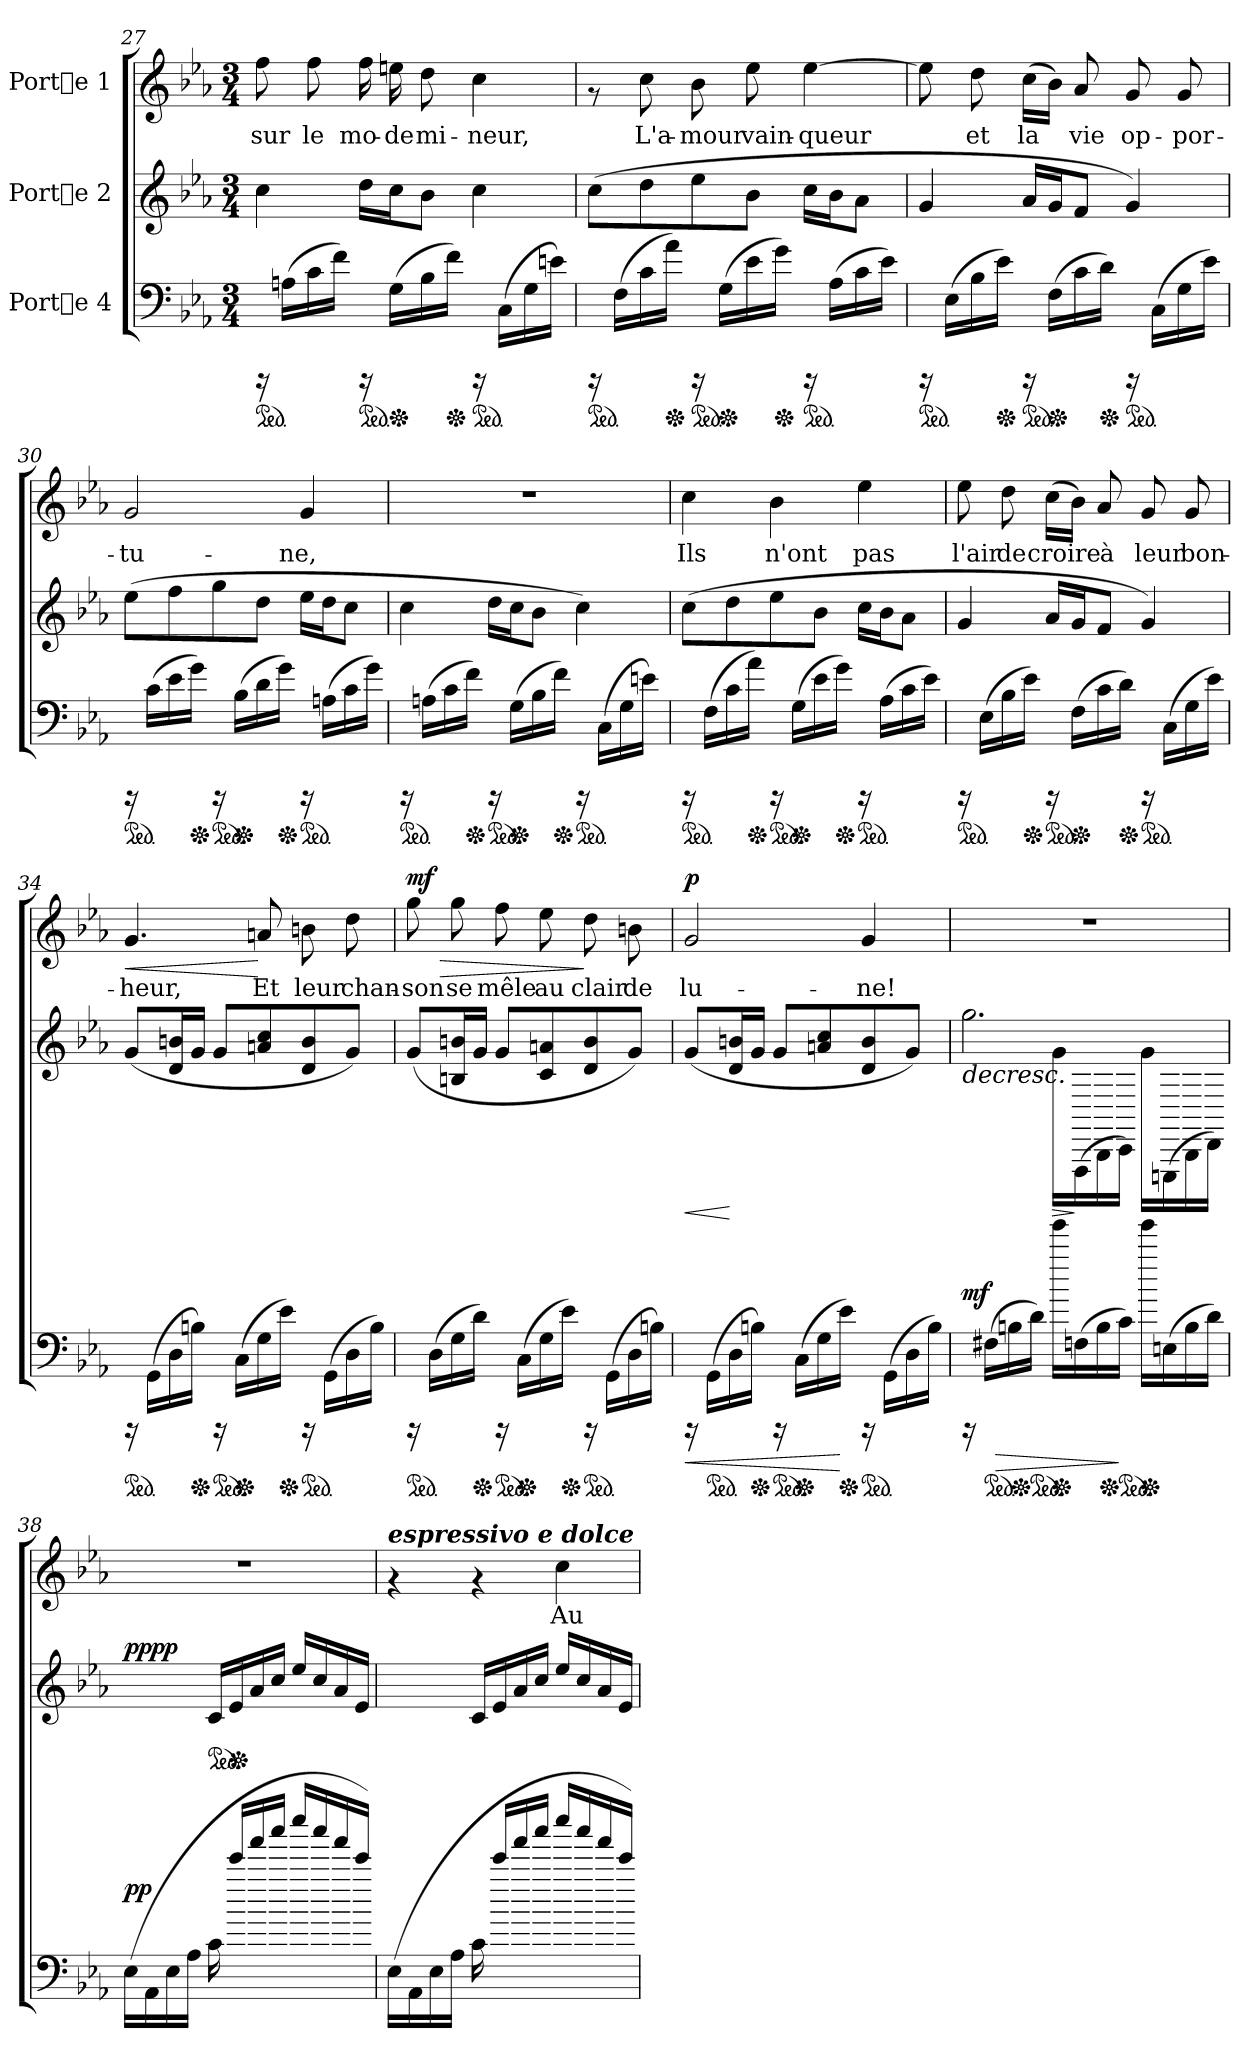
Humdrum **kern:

**kern	**dynam	**kern	**dynam	**kern	**text	**dynam
*part3	*part3	*part2	*part2	*part1	*part1	*part1
*staff3	*staff3	*staff2	*staff2	*staff1	*staff1	*staff1
*I"Porte 4	*	*I"Porte 2	*	*I"Porte 1	*	*
*clefF4	*	*clefG2	*	*clefG2	*	*
*k[b-e-a-]	*	*k[b-e-a-]	*	*k[b-e-a-]	*	*
*E-:	*	*E-:	*	*E-:	*	*
*M3/4	*	*M3/4	*	*M3/4	*	*
*ped	*	*	*	*	*	*
=27	=27	=27	=27	=27	=27	=27
!	!	!	!	!	!LO:LY:b	!
16rCCC	.	4cc\	.	8ff\	sur	.
(>16An\L	.	.	.	.	.	.
!	!	!	!	!	!LO:LY:b	!
16c\	.	.	.	8ff\	le	.
16f\J)	.	.	.	.	.	.
*ped	*	*	*	*	*	*
!	!	!	!	!	!LO:LY:b	!
16rCCC	.	16dd\L	.	16ff\	mo-	.
*Xped	*	*	*	*	*	*
!	!	!	!	!	!LO:LY:b	!
(>16G\L	.	16cc\	.	16een\	-de	.
!	!	!	!	!	!LO:LY:b	!
16B-\	.	8b-\J	.	8dd\	mi-	.
*Xped	*	*	*	*	*	*
16f\J)	.	.	.	.	.	.
*ped	*	*	*	*	*	*
!	!	!	!	!	!LO:LY:b	!
16rCCC	.	4cc\	.	4cc\	-neur,	.
(>16C\L	.	.	.	.	.	.
16G\	.	.	.	.	.	.
16en\J)	.	.	.	.	.	.
!!LO:LB:g=z
=28	=28	=28	=28	=28	=28	=28
*ped	*	*	*	*	*	*
16rCCC	.	(>8cc\L	.	8rf	.	.
(>16F\L	.	.	.	.	.	.
!	!	!	!	!	!LO:LY:b	!
16c\	.	8dd\	.	8cc\	L'a-	.
*Xped	*	*	*	*	*	*
16a-\J)	.	.	.	.	.	.
*ped	*	*	*	*	*	*
!	!	!	!	!	!LO:LY:b	!
16rCCC	.	8ee-\	.	8b-\	-mour	.
*Xped	*	*	*	*	*	*
(>16G\L	.	.	.	.	.	.
!	!	!	!	!	!LO:LY:b	!
16e-\	.	8b-\J	.	8ee-\	vain-	.
*Xped	*	*	*	*	*	*
16g\J)	.	.	.	.	.	.
*ped	*	*	*	*	*	*
!	!	!	!	!	!LO:LY:b	!
16rCCC	.	16cc\L	.	[>4ee-\	-queur	.
(>16A-\L	.	16b-\	.	.	.	.
16c\	.	8a-\J	.	.	.	.
16e-\J)	.	.	.	.	.	.
=29	=29	=29	=29	=29	=29	=29
*ped	*	*	*	*	*	*
!	!	!	!	!	!LO:LY:b	!
16rCCC	.	4g/	.	8ee-\]	.	.
(>16E-\L	.	.	.	.	.	.
!	!	!	!	!	!LO:LY:b	!
16B-\	.	.	.	8dd\	et	.
*Xped	*	*	*	*	*	*
16e-\J)	.	.	.	.	.	.
*ped	*	*	*	*	*	*
!	!	!	!	!	!LO:LY:b	!
16rCCC	.	16a-/L	.	(>16cc\L	la	.
*Xped	*	*	*	*	*	*
!	!	!	!	!	!LO:LY:b	!
(>16F\L	.	16g/	.	16b-\J)	.	.
!	!	!	!	!	!LO:LY:b	!
16c\	.	8f/J	.	8a-/	vie	.
*Xped	*	*	*	*	*	*
16d\J)	.	.	.	.	.	.
*ped	*	*	*	*	*	*
!	!	!	!	!	!LO:LY:b	!
16rCCC	.	4g/)	.	8g/	op-	.
(>16C\L	.	.	.	.	.	.
!	!	!	!	!	!LO:LY:b	!
16G\	.	.	.	8g/	-por-	.
16e-\J)	.	.	.	.	.	.
=30	=30	=30	=30	=30	=30	=30
*ped	*	*	*	*	*	*
!	!	!	!	!	!LO:LY:b	!
16rCCC	.	(>8ee-\L	.	2g/	-tu-	.
(>16c\L	.	.	.	.	.	.
16e-\	.	8ff\	.	.	.	.
*Xped	*	*	*	*	*	*
16g\J)	.	.	.	.	.	.
*ped	*	*	*	*	*	*
16rCCC	.	8gg\	.	.	.	.
*Xped	*	*	*	*	*	*
(>16B-\L	.	.	.	.	.	.
16d\	.	8dd\J	.	.	.	.
*Xped	*	*	*	*	*	*
16g\J)	.	.	.	.	.	.
*ped	*	*	*	*	*	*
!	!	!	!	!	!LO:LY:b	!
16rCCC	.	16ee-\L	.	4g/	-ne,	.
(>16An\L	.	16dd\	.	.	.	.
16c\	.	8cc\J	.	.	.	.
16g\J)	.	.	.	.	.	.
!!LO:LB:g=z
=31	=31	=31	=31	=31	=31	=31
*ped	*	*	*	*	*	*
16rCCC	.	4cc\	.	2.r	.	.
(>16An\L	.	.	.	.	.	.
16c\	.	.	.	.	.	.
*Xped	*	*	*	*	*	*
16f\J)	.	.	.	.	.	.
*ped	*	*	*	*	*	*
16rCCC	.	16dd\L	.	.	.	.
*Xped	*	*	*	*	*	*
(>16G\L	.	16cc\	.	.	.	.
16B-\	.	8b-\J	.	.	.	.
*Xped	*	*	*	*	*	*
16f\J)	.	.	.	.	.	.
*ped	*	*	*	*	*	*
16rCCC	.	4cc\)	.	.	.	.
(>16C\L	.	.	.	.	.	.
16G\	.	.	.	.	.	.
16en\J)	.	.	.	.	.	.
=32	=32	=32	=32	=32	=32	=32
*ped	*	*	*	*	*	*
!	!	!	!	!	!LO:LY:b	!
16rCCC	.	(>8cc\L	.	4cc\	Ils	.
(>16F\L	.	.	.	.	.	.
16c\	.	8dd\	.	.	.	.
*Xped	*	*	*	*	*	*
16a-\J)	.	.	.	.	.	.
*ped	*	*	*	*	*	*
!	!	!	!	!	!LO:LY:b	!
16rCCC	.	8ee-\	.	4b-\	n'ont	.
*Xped	*	*	*	*	*	*
(>16G\L	.	.	.	.	.	.
16e-\	.	8b-\J	.	.	.	.
*Xped	*	*	*	*	*	*
16g\J)	.	.	.	.	.	.
*ped	*	*	*	*	*	*
!	!	!	!	!	!LO:LY:b	!
16rCCC	.	16cc\L	.	4ee-\	pas	.
(>16A-\L	.	16b-\	.	.	.	.
16c\	.	8a-\J	.	.	.	.
16e-\J)	.	.	.	.	.	.
!!LO:PB:g=z
=33	=33	=33	=33	=33	=33	=33
*ped	*	*	*	*	*	*
!	!	!	!	!	!LO:LY:b	!
16rCCC	.	4g/	.	8ee-\	l'air	.
(>16E-\L	.	.	.	.	.	.
!	!	!	!	!	!LO:LY:b	!
16B-\	.	.	.	8dd\	de	.
*Xped	*	*	*	*	*	*
16e-\J)	.	.	.	.	.	.
*ped	*	*	*	*	*	*
!	!	!	!	!	!LO:LY:b	!
16rCCC	.	16a-/L	.	(>16cc\L	croire	.
*Xped	*	*	*	*	*	*
!	!	!	!	!	!LO:LY:b	!
(>16F\L	.	16g/	.	16b-\J)	.	.
!	!	!	!	!	!LO:LY:b	!
16c\	.	8f/J	.	8a-/	à	.
*Xped	*	*	*	*	*	*
16d\J)	.	.	.	.	.	.
*ped	*	*	*	*	*	*
!	!	!	!	!	!LO:LY:b	!
16rCCC	.	4g/)	.	8g/	leur	.
(>16C\L	.	.	.	.	.	.
!	!	!	!	!	!LO:LY:b	!
16G\	.	.	.	8g/	bon-	.
16e-\J)	.	.	.	.	.	.
=34	=34	=34	=34	=34	=34	=34
*ped	*	*	*	*	*	*
!	!	!	!	!	!LO:LY:b	!LO:HP:b
16rCCC	.	(>8g/L	.	4.g/	-heur,	<
(>16GG\L	.	.	.	.	.	.
16D\	.	16bn/ 16d/	.	.	.	.
*Xped	*	*	*	*	*	*
16Bn\J)	.	16g/J	.	.	.	.
*ped	*	*	*	*	*	*
16rCCC	.	8g/L	.	.	.	.
*Xped	*	*	*	*	*	*
(>16C\L	.	.	.	.	.	.
!	!	!	!	!	!LO:LY:b	!
16G\	.	8cc/ 8an/	.	8an/	Et	[
*Xped	*	*	*	*	*	*
16e-\J)	.	.	.	.	.	.
*ped	*	*	*	*	*	*
!	!	!	!	!	!LO:LY:b	!
16rCCC	.	8b/ 8d/	.	8bn\	leur	.
(>16GG\L	.	.	.	.	.	.
!	!	!	!	!	!LO:LY:b	!
16D\	.	8g/J)	.	8dd\	chan-	.
16B\J)	.	.	.	.	.	.
!!LO:LB:g=z
=35	=35	=35	=35	=35	=35	=35
*ped	*	*	*	*	*	*
!	!	!	!	!	!LO:LY:b	!LO:HP:b
!	!	!	!	!	!	!LO:DY:n=1:a
16rCCC	.	(>8g/L	.	8gg\	-son	> mf
(>16D\L	.	.	.	.	.	.
!	!	!	!	!	!LO:LY:b	!
16G\	.	16bn/ 16Bn/	.	8gg\	se	.
*Xped	*	*	*	*	*	*
16d\J)	.	16g/J	.	.	.	.
*ped	*	*	*	*	*	*
!	!	!	!	!	!LO:LY:b	!
16rCCC	.	8g/L	.	8ff\	mêle	.
*Xped	*	*	*	*	*	*
(>16C\L	.	.	.	.	.	.
!	!	!	!	!	!LO:LY:b	!
16G\	.	8an/ 8c/	.	8ee-\	au	.
*Xped	*	*	*	*	*	*
16e-\J)	.	.	.	.	.	.
*ped	*	*	*	*	*	*
!	!	!	!	!	!LO:LY:b	!
16rCCC	.	8b/ 8d/	.	8dd\	clair	]
(>16GG\L	.	.	.	.	.	.
!	!	!	!	!	!LO:LY:b	!
16D\	.	8g/J)	.	8bn\	de	.
16Bn\J)	.	.	.	.	.	.
=36	=36	=36	=36	=36	=36	=36
!	!LO:HP:b	!	!LO:HP:b	!	!LO:LY:b	!LO:DY:a
16rCCC	<	(>8g/L	<	2g/	lu-	p
*ped	*	*	*	*	*	*
(>16GG\L	.	.	.	.	.	.
16D\	.	16bn/ 16d/	[	.	.	.
*Xped	*	*	*	*	*	*
16Bn\J)	.	16g/J	.	.	.	.
*ped	*	*	*	*	*	*
16rCCC	.	8g/L	.	.	.	.
*Xped	*	*	*	*	*	*
(>16C\L	.	.	.	.	.	.
16G\	.	8cc/ 8an/	.	.	.	.
*Xped	*	*	*	*	*	*
16e-\J)	[	.	.	.	.	.
*ped	*	*	*	*	*	*
!	!	!	!	!	!LO:LY:b	!
16rCCC	.	8b/ 8d/	.	4g/	-ne!	.
(>16GG\L	.	.	.	.	.	.
16D\	.	8g/J)	.	.	.	.
16B\J)	.	.	.	.	.	.
!!LO:LB:g=z
=37	=37	=37	=37	=37	=37	=37
!	!LO:HP:b	!	!LO:HP:b	!	!	!
*	*	*^	*	*	*	*
!	!LO:DY:n=1:a	!	!	!LO:DY:n=1:a	!	!	!
!	!	!	!	!LO:DY:n=2:b	!	!	!
16rCCC	> mf	4ryy	2.gg\	> mf mf	2.r	.	.
*ped	*	*	*	*	*	*	*
(>16F#X\L	.	.	.	.	.	.	.
16Bn\	.	.	.	.	.	.	.
*Xped	*	*	*	*	*	*	*
*ped	*	*	*	*	*	*	*
16d\J)	.	.	.	.	.	.	.
*Xped	*	*	*	*	*	*	*
!	!	!	!	!LO:HP:b	!	!	!
16ggg\L	.	16g\L	.	>	.	.	.
(>16Fn\	.	(>16FFF\	.	]	.	.	.
16B\	.	16BBB-\	.	.	.	.	.
*Xped	*	*	*	*	*	*	*
*ped	*	*	*	*	*	*	*
16c\J)	]	16CC\J)	.	.	.	.	.
*Xped	*	*	*	*	*	*	*
16ggg\L	.	16g\L	.	.	.	.	.
(>16En\	.	(>16EEEn\	.	.	.	.	.
16B\	.	16BBB-\	.	.	.	.	.
16d\J)	.	16DD\J)	.	.	.	.	.
*	*	*v	*v	*	*	*	*
.	.	.	]	.	.	.
=38	=38	=38	=38	=38	=38	=38
!	!LO:DY:a	!	!LO:DY:a	!	!	!
!	!	!	!LO:DY:n=1:b	!	!	!
(>16E-\L	pp	4ryy	pp pp	2.r	.	.
16AA-\	.	.	.	.	.	.
16E-\	.	.	.	.	.	.
16A-\J	.	.	.	.	.	.
*	*	*ped	*	*	*	*
16c\	.	16c/L	.	.	.	.
*	*	*Xped	*	*	*	*
16eee-/L	.	16e-/	.	.	.	.
16aaa-/	.	16a-/	.	.	.	.
16cccc/J	.	16cc/J	.	.	.	.
16eeee-/L	.	16ee-/L	.	.	.	.
16cccc/	.	16cc/	.	.	.	.
16aaa-/	.	16a-/	.	.	.	.
16eee-/J)	.	16e-/J	.	.	.	.
=39	=39	=39	=39	=39	=39	=39
!	!	!	!	!LO:TX:a:Bi:t=espressivo e dolce	!	!
(>16E-\L	.	4ryy	.	4rf	.	.
16AA-\	.	.	.	.	.	.
16E-\	.	.	.	.	.	.
16A-\J	.	.	.	.	.	.
16c\	.	16c/L	.	4rf	.	.
16eee-/L	.	16e-/	.	.	.	.
16aaa-/	.	16a-/	.	.	.	.
16cccc/J	.	16cc/J	.	.	.	.
!	!	!	!	!	!LO:LY:b	!
16eeee-/L	.	16ee-/L	.	4cc\	Au	.
16cccc/	.	16cc/	.	.	.	.
16aaa-/	.	16a-/	.	.	.	.
16eee-/J)	.	16e-/J	.	.	.	.
=	=	=	=	=	=	=
*-	*-	*-	*-	*-	*-	*-
